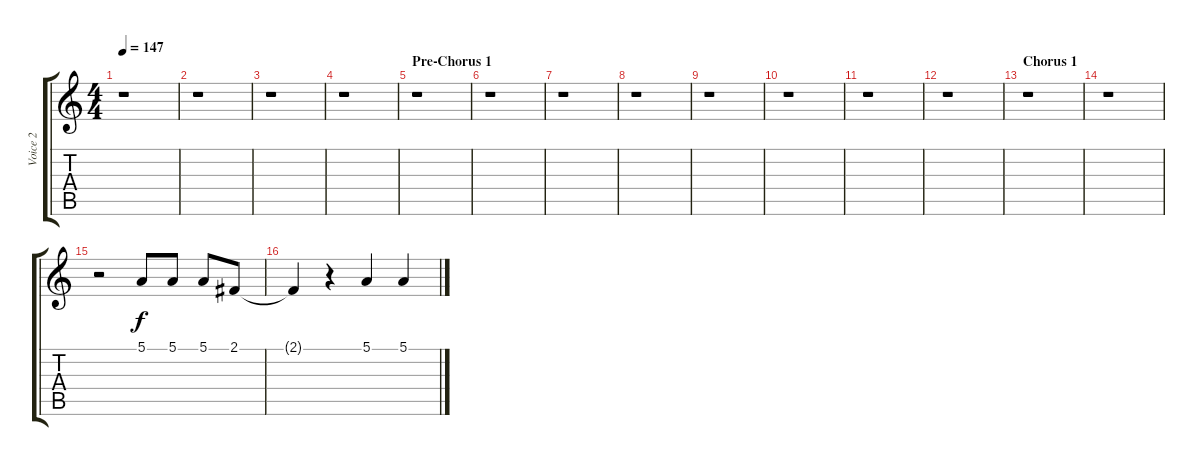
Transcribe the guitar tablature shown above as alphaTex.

\track ("Voice 2" "Voice 2") {instrument cello}
\staff {score tabs}
\tuning (E4 B3 G3 D3 A2 E2) {hide}
\ts (4 4)
\tempo 147
\clef g2
\ks c
r.1{dy f} |
r.1 |
r.1 |
r.1 |
\section ("" "Pre-Chorus 1")
r.1 |
r.1 |
r.1 |
r.1 |
r.1 |
r.1 |
r.1 |
r.1 |
\section ("" "Chorus 1")
r.1 |
r.1 |
r.2 5.1.8 5.1.8 5.1.8 2.1.8 |
2.1{t}.4 r.4 5.1.4 5.1.4
